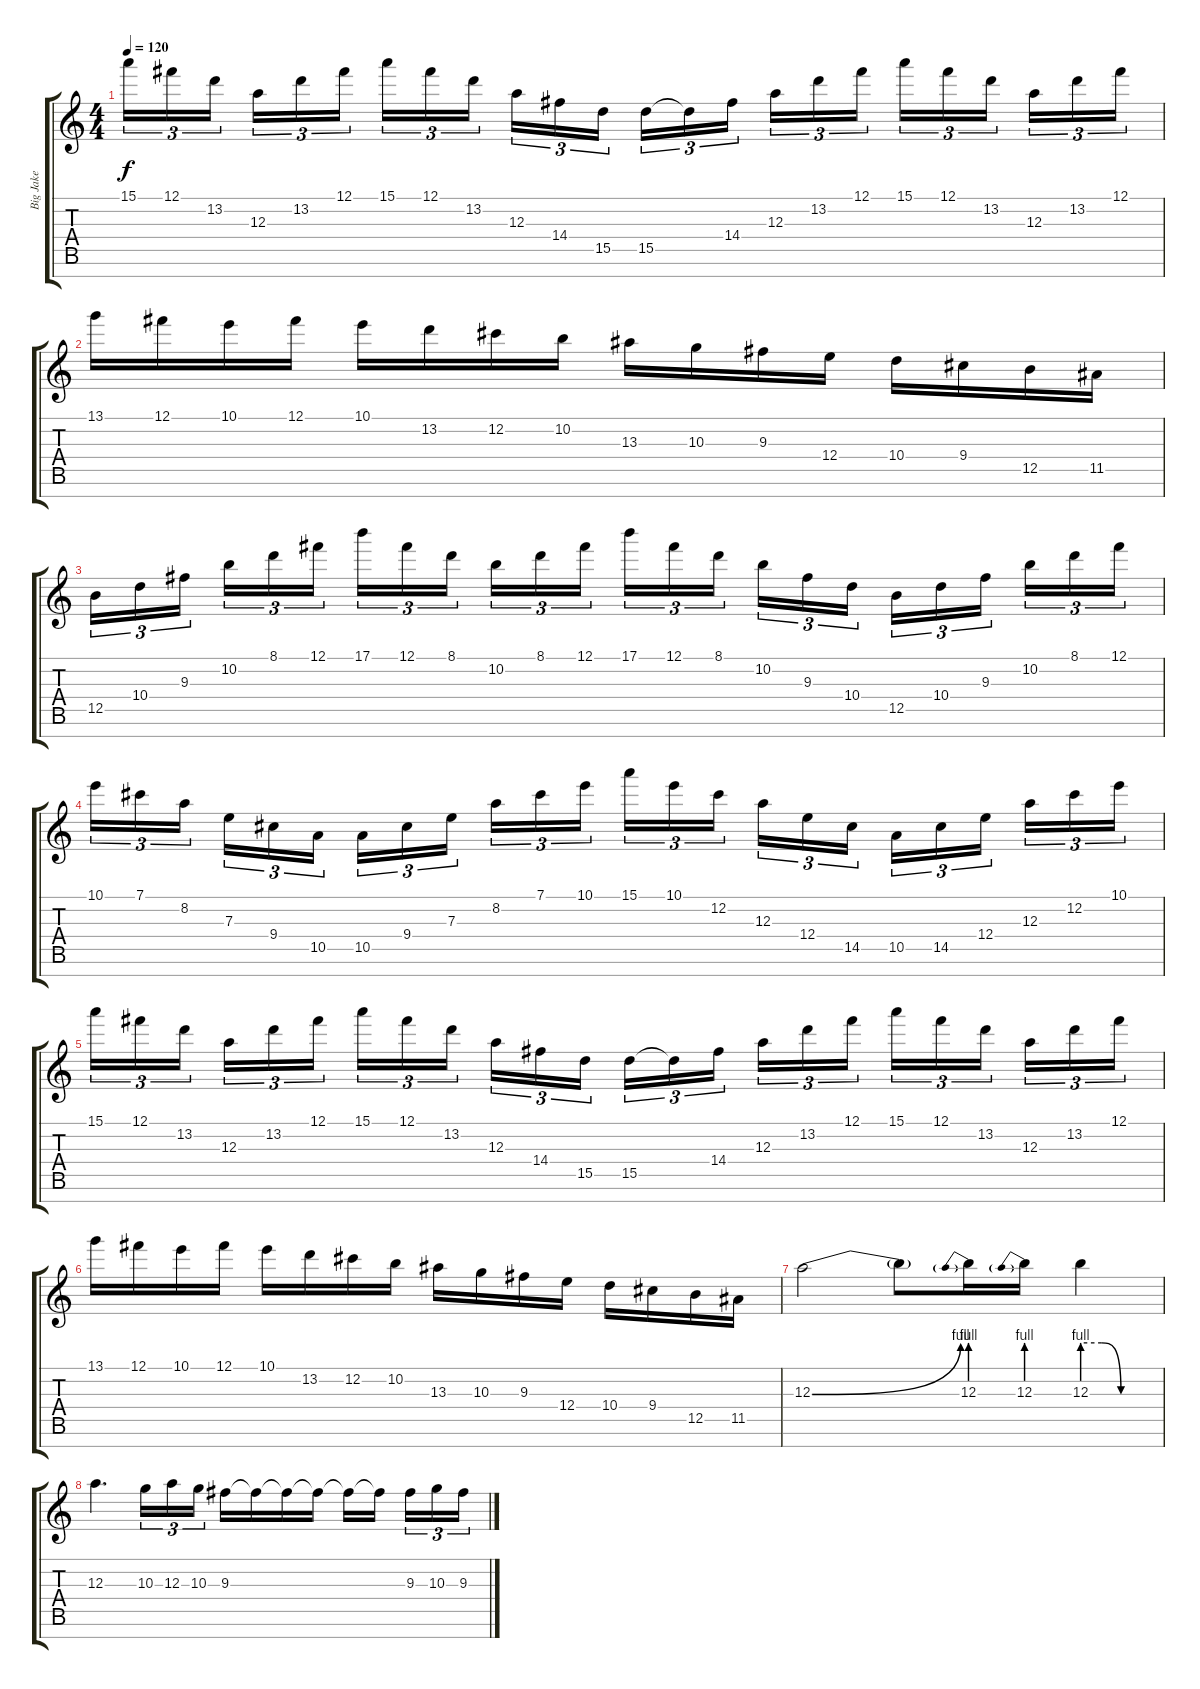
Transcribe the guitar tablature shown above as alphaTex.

\track ("Big Jake" "Big Jake") {instrument distortionguitar}
\staff {score tabs}
\tuning (Gb4 Db4 A3 E3 B2 Gb2 B1) {hide}
\ts (4 4)
\tempo 120
\clef g2
\ks c
15.1.16{tu (3 2) dy f} 12.1.16{tu (3 2)} 13.2.16{tu (3 2) beam splitsecondary} 12.3.16{tu (3 2)} 13.2.16{tu (3 2)} 12.1.16{tu (3 2)} 15.1.16{tu (3 2)} 12.1.16{tu (3 2)} 13.2.16{tu (3 2) beam splitsecondary} 12.3.16{tu (3 2)} 14.4.16{tu (3 2)} 15.5.16{tu (3 2)} 15.5.16{tu (3 2)} 15.5{t}.16{tu (3 2)} 14.4.16{tu (3 2) beam splitsecondary} 12.3.16{tu (3 2)} 13.2.16{tu (3 2)} 12.1.16{tu (3 2)} 15.1.16{tu (3 2)} 12.1.16{tu (3 2)} 13.2.16{tu (3 2) beam splitsecondary} 12.3.16{tu (3 2)} 13.2.16{tu (3 2)} 12.1.16{tu (3 2)} |
13.1.16 12.1.16 10.1.16 12.1.16 10.1.16 13.2.16 12.2.16 10.2.16 13.3.16 10.3.16 9.3.16 12.4.16 10.4.16 9.4.16 12.5.16 11.5.16 |
12.5.16{tu (3 2)} 10.4.16{tu (3 2)} 9.3.16{tu (3 2) beam splitsecondary} 10.2.16{tu (3 2)} 8.1.16{tu (3 2)} 12.1.16{tu (3 2)} 17.1.16{tu (3 2)} 12.1.16{tu (3 2)} 8.1.16{tu (3 2) beam splitsecondary} 10.2.16{tu (3 2)} 8.1.16{tu (3 2)} 12.1.16{tu (3 2)} 17.1.16{tu (3 2)} 12.1.16{tu (3 2)} 8.1.16{tu (3 2) beam splitsecondary} 10.2.16{tu (3 2)} 9.3.16{tu (3 2)} 10.4.16{tu (3 2)} 12.5.16{tu (3 2)} 10.4.16{tu (3 2)} 9.3.16{tu (3 2) beam splitsecondary} 10.2.16{tu (3 2)} 8.1.16{tu (3 2)} 12.1.16{tu (3 2)} |
10.1.16{tu (3 2)} 7.1.16{tu (3 2)} 8.2.16{tu (3 2) beam splitsecondary} 7.3.16{tu (3 2)} 9.4.16{tu (3 2)} 10.5.16{tu (3 2)} 10.5.16{tu (3 2)} 9.4.16{tu (3 2)} 7.3.16{tu (3 2) beam splitsecondary} 8.2.16{tu (3 2)} 7.1.16{tu (3 2)} 10.1.16{tu (3 2)} 15.1.16{tu (3 2)} 10.1.16{tu (3 2)} 12.2.16{tu (3 2) beam splitsecondary} 12.3.16{tu (3 2)} 12.4.16{tu (3 2)} 14.5.16{tu (3 2)} 10.5.16{tu (3 2)} 14.5.16{tu (3 2)} 12.4.16{tu (3 2) beam splitsecondary} 12.3.16{tu (3 2)} 12.2.16{tu (3 2)} 10.1.16{tu (3 2)} |
15.1.16{tu (3 2)} 12.1.16{tu (3 2)} 13.2.16{tu (3 2) beam splitsecondary} 12.3.16{tu (3 2)} 13.2.16{tu (3 2)} 12.1.16{tu (3 2)} 15.1.16{tu (3 2)} 12.1.16{tu (3 2)} 13.2.16{tu (3 2) beam splitsecondary} 12.3.16{tu (3 2)} 14.4.16{tu (3 2)} 15.5.16{tu (3 2)} 15.5.16{tu (3 2)} 15.5{t}.16{tu (3 2)} 14.4.16{tu (3 2) beam splitsecondary} 12.3.16{tu (3 2)} 13.2.16{tu (3 2)} 12.1.16{tu (3 2)} 15.1.16{tu (3 2)} 12.1.16{tu (3 2)} 13.2.16{tu (3 2) beam splitsecondary} 12.3.16{tu (3 2)} 13.2.16{tu (3 2)} 12.1.16{tu (3 2)} |
13.1.16 12.1.16 10.1.16 12.1.16 10.1.16 13.2.16 12.2.16 10.2.16 13.3.16 10.3.16 9.3.16 12.4.16 10.4.16 9.4.16 12.5.16 11.5.16 |
12.3{be (bend 0 0 60 4)}.2 12.3{t}.8 12.3{be (prebend 0 4 60 4)}.16 12.3{be (prebend 0 4 60 4)}.16 12.3{be (custom 0 4 15 4 30 0 60 0)}.4 |
12.3.4{d} 10.3.16{tu (3 2)} 12.3.16{tu (3 2)} 10.3.16{tu (3 2)} 9.3.16 9.3{t}.16 9.3{t}.16 9.3{t}.16 9.3{t}.16 9.3{t}.16{beam splitsecondary} 9.3.16{tu (3 2)} 10.3.16{tu (3 2)} 9.3.16{tu (3 2)}
